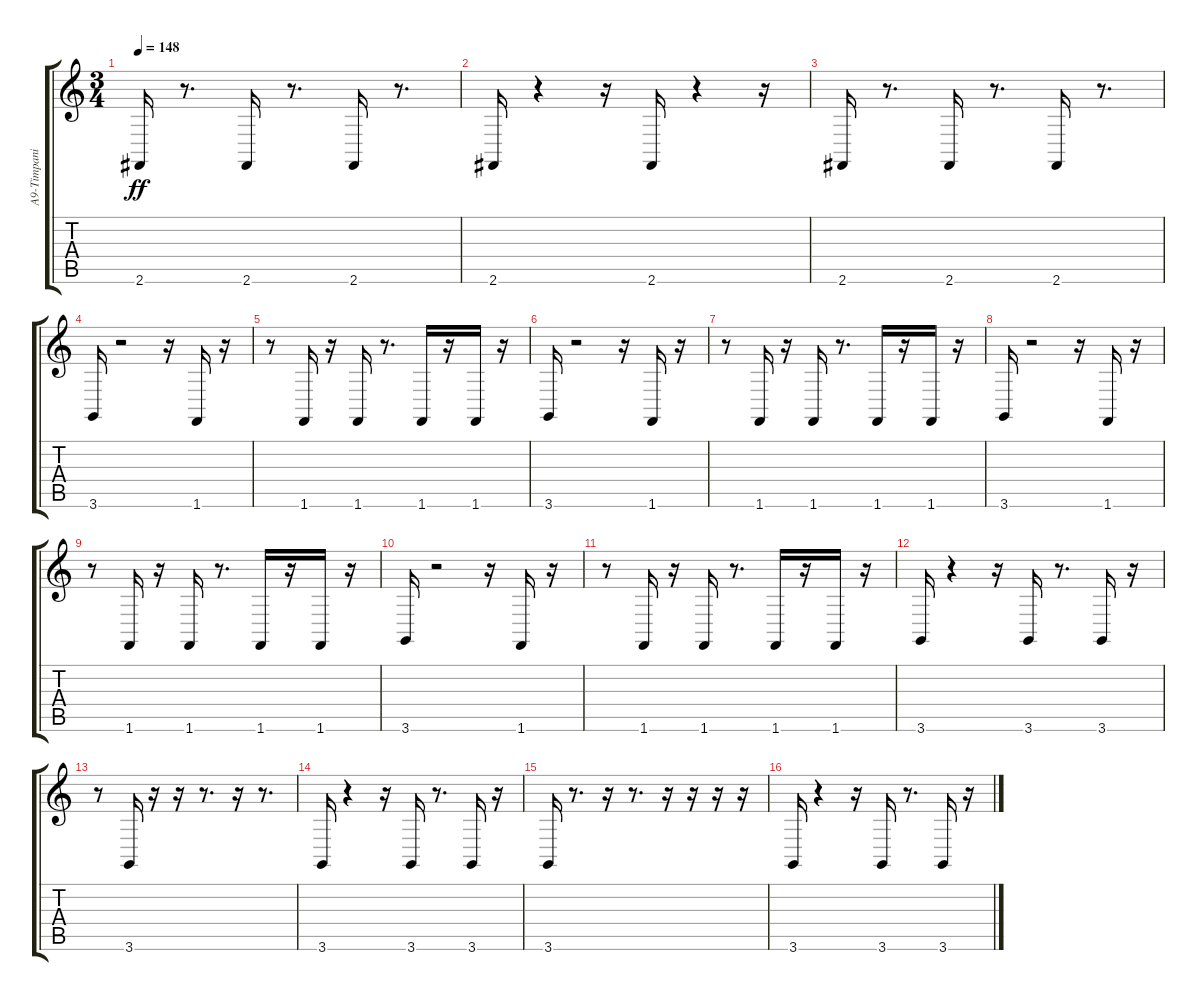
\track ("A9-Timpani     " "A9-Timpani") {instrument timpani}
\staff {score tabs}
\tuning (E4 B3 G3 D3 A2 E2) {hide}
\ts (3 4)
\tempo 148
\clef g2
\ks c
2.6.16{dy ff} r.8{d} 2.6.16 r.8{d} 2.6.16 r.8{d} |
2.6.16 r.4 r.16 2.6.16 r.4 r.16 |
2.6.16 r.8{d} 2.6.16 r.8{d} 2.6.16 r.8{d} |
3.6.16 r.2 r.16 1.6.16 r.16 |
r.8 1.6.16 r.16 1.6.16 r.8{d} 1.6.16 r.16 1.6.16 r.16 |
3.6.16 r.2 r.16 1.6.16 r.16 |
r.8 1.6.16 r.16 1.6.16 r.8{d} 1.6.16 r.16 1.6.16 r.16 |
3.6.16 r.2 r.16 1.6.16 r.16 |
r.8 1.6.16 r.16 1.6.16 r.8{d} 1.6.16 r.16 1.6.16 r.16 |
3.6.16 r.2 r.16 1.6.16 r.16 |
r.8 1.6.16 r.16 1.6.16 r.8{d} 1.6.16 r.16 1.6.16 r.16 |
3.6.16 r.4 r.16 3.6.16 r.8{d} 3.6.16 r.16 |
r.8 3.6.16 r.16 r.16 r.8{d} r.16 r.8{d} |
3.6.16 r.4 r.16 3.6.16 r.8{d} 3.6.16 r.16 |
3.6.16 r.8{d} r.16 r.8{d} r.16 r.16 r.16 r.16 |
3.6.16 r.4 r.16 3.6.16 r.8{d} 3.6.16 r.16
